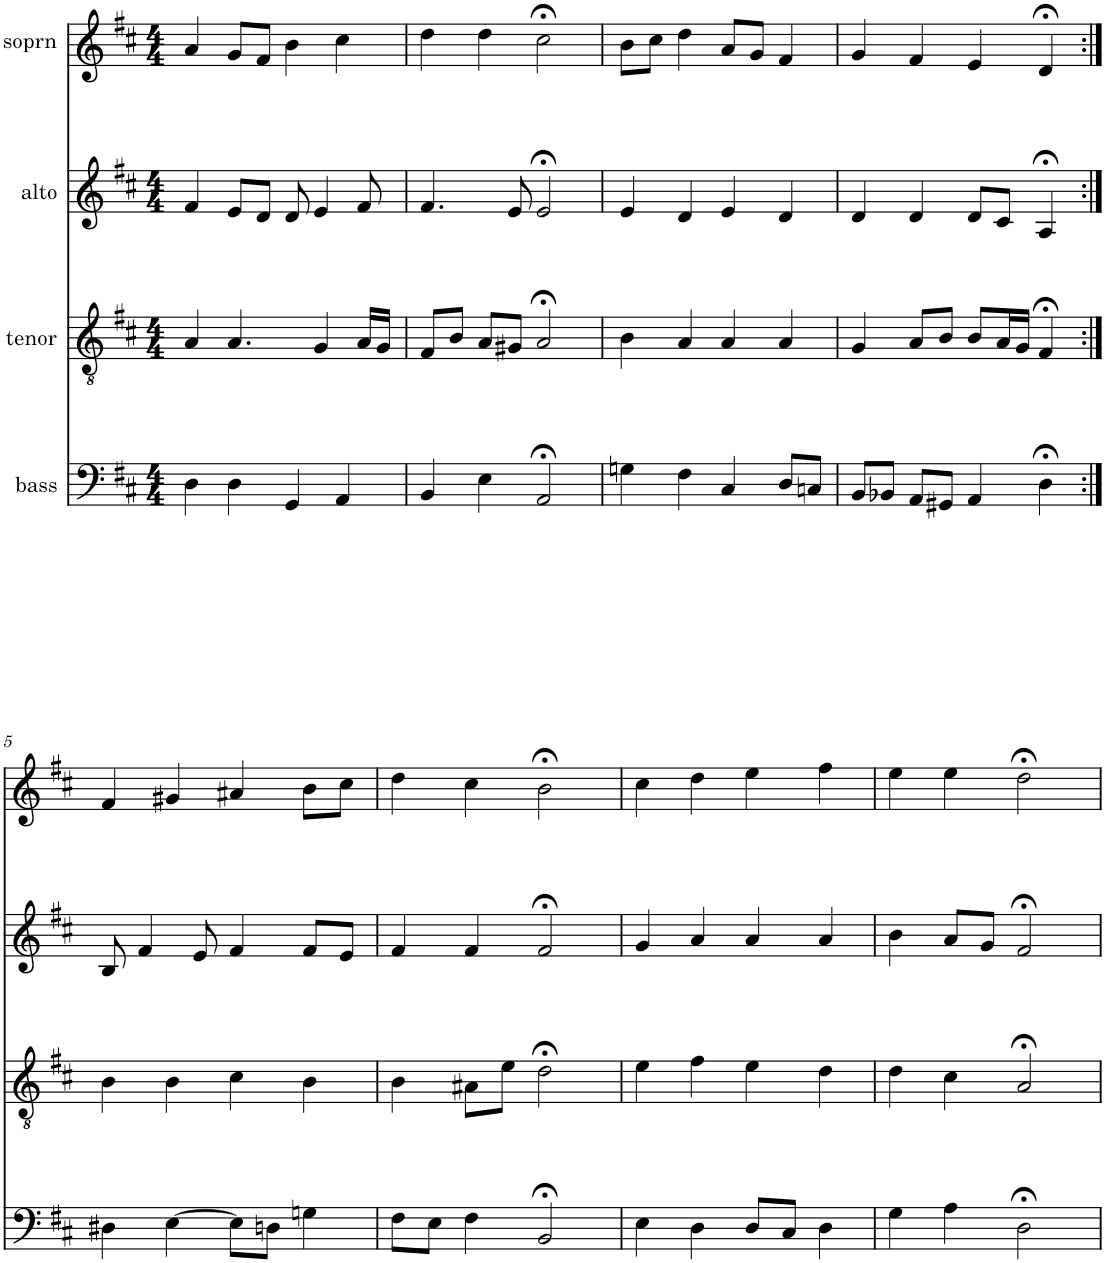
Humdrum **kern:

**kern	**kern	**kern	**kern
*part4	*part3	*part2	*part1
*staff4	*staff3	*staff2	*staff1
*I"bass	*I"tenor	*I"alto	*I"soprn
*clefF4	*clefGv2	*clefG2	*clefG2
*k[f#c#]	*k[f#c#]	*k[f#c#]	*k[f#c#]
*D:	*D:	*D:	*D:
*M4/4	*M4/4	*M4/4	*M4/4
=1	=1	=1	=1
4D\	4A/	4f#/	4a/
4D\	4.A/	8e/L	8g/L
.	.	8d/J	8f#/J
4GG/	.	8d/	4b\
.	4G/	4e/	.
4AA/	.	.	4cc#\
.	16A/LL	8f#/	.
.	16G/JJ	.	.
=2	=2	=2	=2
4BB/	8F#/L	4.f#/	4dd\
.	8B/J	.	.
4E\	8A/L	.	4dd\
.	8G#X/J	8e/	.
2AA;</	2A;</	2e;</	2cc#;<\
=3	=3	=3	=3
4Gn\	4B\	4e/	8b\L
.	.	.	8cc#\J
4F#\	4A/	4d/	4dd\
4C#/	4A/	4e/	8a/L
.	.	.	8g/J
8D/L	4A/	4d/	4f#/
8Cn/J	.	.	.
=4	=4	=4	=4
8BB/L	4G/	4d/	4g/
8BB-X/J	.	.	.
8AA/L	8A/L	4d/	4f#/
8GG#X/J	8B/J	.	.
4AA/	8B/L	8d/L	4e/
.	16A/L	8c#/J	.
.	16G/JJ	.	.
4D;<\	4F#;</	4A;</	4d;</
!!LO:LB:g=z
=5:|!	=5:|!	=5:|!	=5:|!
4D#X\	4B\	8B/	4f#/
.	.	4f#/	.
[4E\	4B\	.	4g#X/
.	.	8e/	.
8E\L]	4c#\	4f#/	4a#X/
8Dn\J	.	.	.
4Gn\	4B\	8f#/L	8b\L
.	.	8e/J	8cc#\J
=6	=6	=6	=6
8F#\L	4B\	4f#/	4dd\
8E\J	.	.	.
4F#\	8A#X\L	4f#/	4cc#\
.	8e\J	.	.
2BB;</	2d;<\	2f#;</	2b;<\
=7	=7	=7	=7
4E\	4e\	4g/	4cc#\
4D\	4f#\	4a/	4dd\
8D/L	4e\	4a/	4ee\
8C#/J	.	.	.
4D\	4d\	4a/	4ff#\
=8	=8	=8	=8
4G\	4d\	4b\	4ee\
4A\	4c#\	8a/L	4ee\
.	.	8g/J	.
2D;<\	2A;</	2f#;</	2dd;<\
=	=	=	=
*-	*-	*-	*-
